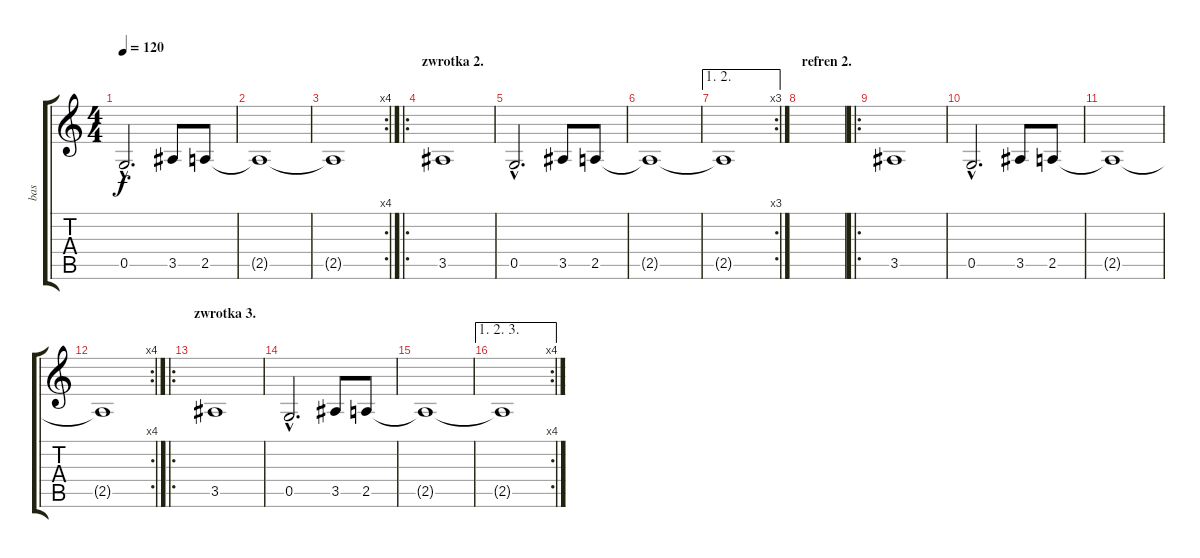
\track ("bas" "bas") {instrument electricbasspick}
\staff {score tabs}
\tuning (D4 A3 F3 C3 G2 C2) {hide}
\ts (4 4)
\tempo 120
\clef g2
\ks c
0.5{hac}.2{d dy f} 3.5.8 2.5.8 |
2.5{t}.1 |
\rc 4
2.5{t}.1 |
\ro
\section ("" "zwrotka 2.")
3.5.1 |
0.5{hac}.2{d} 3.5.8 2.5.8 |
2.5{t}.1 |
\ae (1 2)
\rc 3
2.5{t}.1 |
\section ("" "refren 2.")
|
\ro
3.5.1 |
0.5{hac}.2{d} 3.5.8 2.5.8 |
2.5{t}.1 |
\rc 4
2.5{t}.1 |
\ro
\section ("" "zwrotka 3.")
3.5.1 |
0.5{hac}.2{d} 3.5.8 2.5.8 |
2.5{t}.1 |
\ae (1 2 3)
\rc 4
2.5{t}.1
